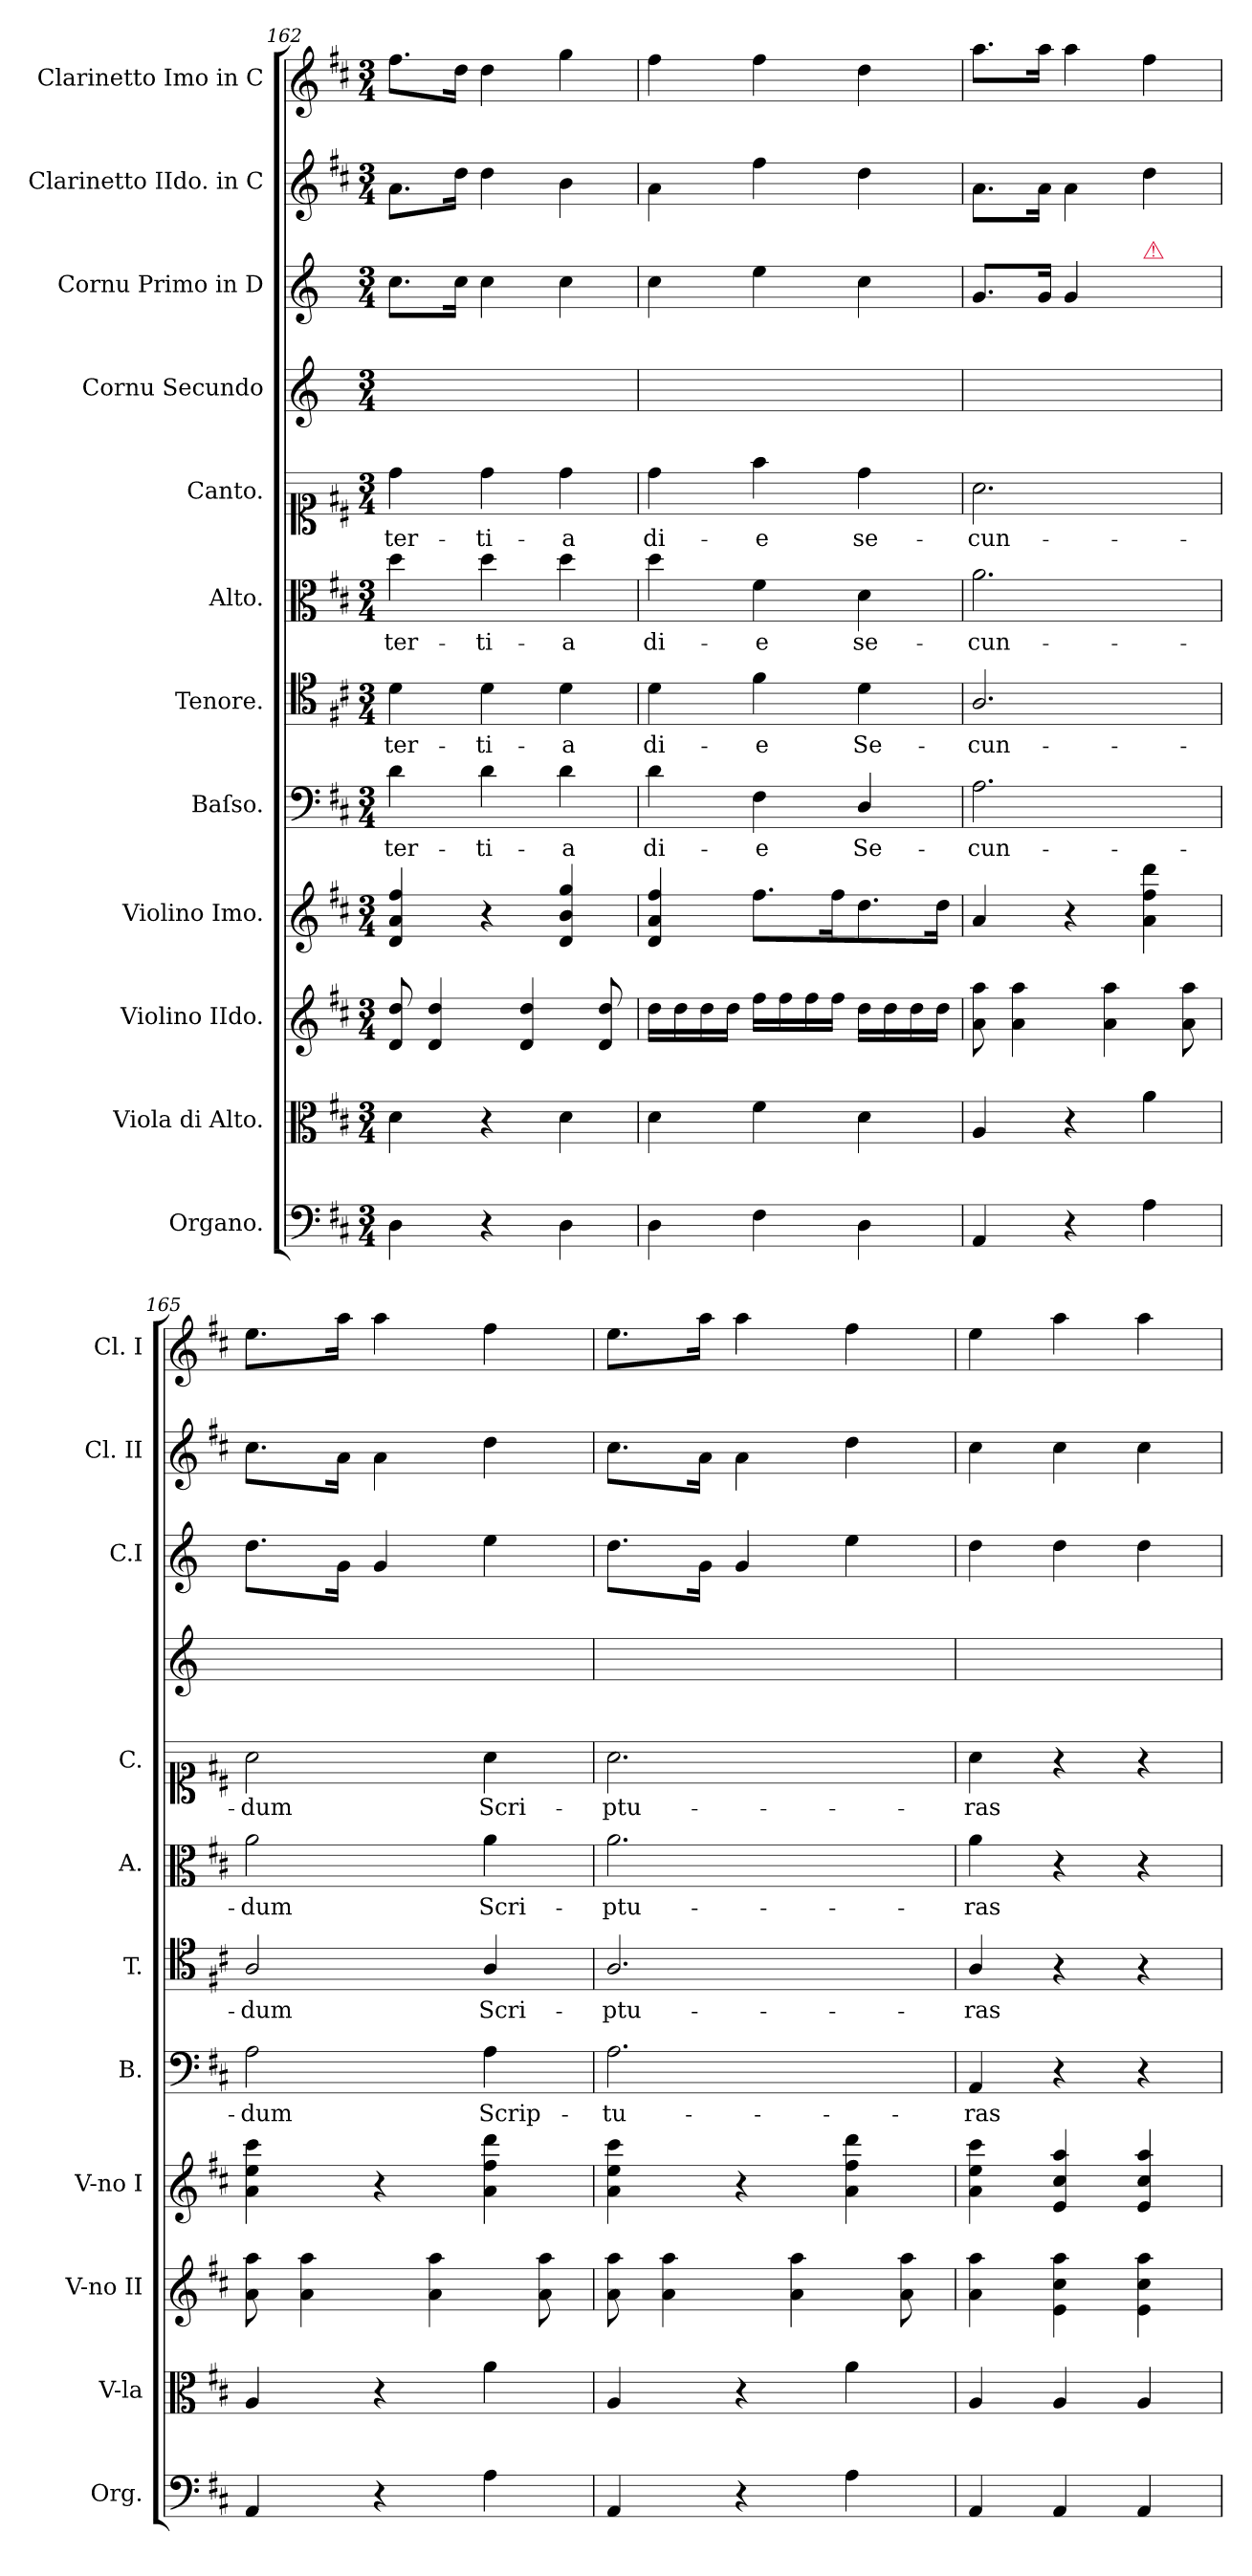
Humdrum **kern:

**kern	**kern	**kern	**kern	**kern	**text	**kern	**text	**kern	**text	**kern	**text	**kern	**kern	**kern	**kern
*part12	*part11	*part10	*part9	*part8	*part8	*part7	*part7	*part6	*part6	*part5	*part5	*part4	*part3	*part2	*part1
*staff12	*staff11	*staff10	*staff9	*staff8	*staff8	*staff7	*staff7	*staff6	*staff6	*staff5	*staff5	*staff4	*staff3	*staff2	*staff1
*I"Organo.	*I"Viola di Alto.	*I"Violino IIdo.	*I"Violino Imo.	*I"Baſso.	*	*I"Tenore.	*	*I"Alto.	*	*I"Canto.	*	*I"Cornu Secundo	*I"Cornu Primo in D	*I"Clarinetto IIdo. in C	*I"Clarinetto Imo in C
*I'Org.	*I'V-la	*I'V-no II	*I'V-no I	*I'B.	*	*I'T.	*	*I'A.	*	*I'C.	*	*	*I'C.I	*I'Cl. II	*I'Cl. I
*clefF4	*clefC3	*clefG2	*clefG2	*clefF4	*	*clefC4	*	*clefC3	*	*clefC1	*	*clefG2	*clefG2	*clefG2	*clefG2
*	*	*	*	*	*	*	*	*	*	*	*	*ITrd6c10	*ITrd6c10	*	*
*k[f#c#]	*k[f#c#]	*k[f#c#]	*k[f#c#]	*k[f#c#]	*	*k[f#c#]	*	*k[f#c#]	*	*k[f#c#]	*	*k[f#c#]	*k[f#c#]	*k[f#c#]	*k[f#c#]
*M3/4	*M3/4	*M3/4	*M3/4	*M3/4	*	*M3/4	*	*M3/4	*	*M3/4	*	*M3/4	*M3/4	*M3/4	*M3/4
=162	=162	=162	=162	=162	=162	=162	=162	=162	=162	=162	=162	=162	=162	=162	=162
4D\	4d\	8d/ 8dd/	4d/ 4a/ 4ff#/	4d\	ter-	4d\	ter-	4dd\	ter-	4dd\	ter-	2.ryy	8.d\L	8.a\L	8.ff#\L
.	.	4d/ 4dd/	.	.	.	.	.	.	.	.	.	.	.	.	.
.	.	.	.	.	.	.	.	.	.	.	.	.	16d\Jk	16dd\Jk	16dd\Jk
4r	4r	.	4r	4d\	-ti-	4d\	-ti-	4dd\	-ti-	4dd\	-ti-	.	4d\	4dd\	4dd\
.	.	4d/ 4dd/	.	.	.	.	.	.	.	.	.	.	.	.	.
4D\	4d\	.	4d/ 4b/ 4gg/	4d\	-a	4d\	-a	4dd\	-a	4dd\	-a	.	4d\	4b\	4gg\
.	.	8d/ 8dd/	.	.	.	.	.	.	.	.	.	.	.	.	.
=163	=163	=163	=163	=163	=163	=163	=163	=163	=163	=163	=163	=163	=163	=163	=163
4D\	4d\	16dd\LL	4d/ 4a/ 4ff#/	4d\	di-	4d\	di-	4dd\	di-	4dd\	di-	2.ryy	4d\	4a\	4ff#\
.	.	16dd\	.	.	.	.	.	.	.	.	.	.	.	.	.
.	.	16dd\	.	.	.	.	.	.	.	.	.	.	.	.	.
.	.	16dd\JJ	.	.	.	.	.	.	.	.	.	.	.	.	.
4F#\	4f#\	16ff#\LL	8.ff#\L	4F#\	-e	4f#\	-e	4f#\	-e	4ff#\	-e	.	4f#\	4ff#\	4ff#\
.	.	16ff#\	.	.	.	.	.	.	.	.	.	.	.	.	.
.	.	16ff#\	.	.	.	.	.	.	.	.	.	.	.	.	.
.	.	16ff#\JJ	16ff#\K	.	.	.	.	.	.	.	.	.	.	.	.
4D\	4d\	16dd\LL	8.dd\	4D/	Se-	4d\	Se-	4d\	se-	4dd\	se-	.	4d\	4dd\	4dd\
.	.	16dd\	.	.	.	.	.	.	.	.	.	.	.	.	.
.	.	16dd\	.	.	.	.	.	.	.	.	.	.	.	.	.
.	.	16dd\JJ	16dd\Jk	.	.	.	.	.	.	.	.	.	.	.	.
=164	=164	=164	=164	=164	=164	=164	=164	=164	=164	=164	=164	=164	=164	=164	=164
4AA/	4A/	8a\ 8aa\	4a/	2.A\	-cun-	2.A/	-cun-	2.a\	-cun-	2.a\	-cun-	2.ryy	8.A/L	8.a\L	8.aa\L
.	.	4a\ 4aa\	.	.	.	.	.	.	.	.	.	.	.	.	.
.	.	.	.	.	.	.	.	.	.	.	.	.	16A/Jk	16a\Jk	16aa\Jk
4r	4r	.	4r	.	.	.	.	.	.	.	.	.	4A/	4a\	4aa\
.	.	4a\ 4aa\	.	.	.	.	.	.	.	.	.	.	.	.	.
!	!	!	!	!	!	!	!	!	!	!	!	!	!LO:TX:a:color=crimson:t=⚠	!	!
4A\	4a\	.	4a\ 4ff#\ 4ddd\	.	.	.	.	.	.	.	.	.	4Ayy	4dd\	4ff#\
.	.	8a\ 8aa\	.	.	.	.	.	.	.	.	.	.	.	.	.
=165	=165	=165	=165	=165	=165	=165	=165	=165	=165	=165	=165	=165	=165	=165	=165
4AA/	4A/	8a\ 8aa\	4a\ 4ee\ 4ccc#\	2A\	-dum	2A/	-dum	2a\	-dum	2a\	-dum	2.ryy	8.e\L	8.cc#\L	8.ee\L
.	.	4a\ 4aa\	.	.	.	.	.	.	.	.	.	.	.	.	.
.	.	.	.	.	.	.	.	.	.	.	.	.	16A\Jk	16a\Jk	16aa\Jk
4r	4r	.	4r	.	.	.	.	.	.	.	.	.	4A/	4a\	4aa\
.	.	4a\ 4aa\	.	.	.	.	.	.	.	.	.	.	.	.	.
4A\	4a\	.	4a\ 4ff#\ 4ddd\	4A\	Scrip-	4A/	Scri-	4a\	Scri-	4a\	Scri-	.	4f#\	4dd\	4ff#\
.	.	8a\ 8aa\	.	.	.	.	.	.	.	.	.	.	.	.	.
=166	=166	=166	=166	=166	=166	=166	=166	=166	=166	=166	=166	=166	=166	=166	=166
4AA/	4A/	8a\ 8aa\	4a\ 4ee\ 4ccc#\	2.A\	-tu-	2.A/	-ptu-	2.a\	-ptu-	2.a\	-ptu-	2.ryy	8.e\L	8.cc#\L	8.ee\L
.	.	4a\ 4aa\	.	.	.	.	.	.	.	.	.	.	.	.	.
.	.	.	.	.	.	.	.	.	.	.	.	.	16A\Jk	16a\Jk	16aa\Jk
4r	4r	.	4r	.	.	.	.	.	.	.	.	.	4A/	4a\	4aa\
.	.	4a\ 4aa\	.	.	.	.	.	.	.	.	.	.	.	.	.
4A\	4a\	.	4a\ 4ff#\ 4ddd\	.	.	.	.	.	.	.	.	.	4f#\	4dd\	4ff#\
.	.	8a\ 8aa\	.	.	.	.	.	.	.	.	.	.	.	.	.
=167	=167	=167	=167	=167	=167	=167	=167	=167	=167	=167	=167	=167	=167	=167	=167
4AA/	4A/	4a\ 4aa\	4a\ 4ee\ 4ccc#\	4AA/	-ras	4A/	-ras	4a\	-ras	4a\	-ras	2.ryy	4e\	4cc#\	4ee\
4AA/	4A/	4e\ 4cc#\ 4aa\	4e/ 4cc#/ 4aa/	4r	.	4r	.	4r	.	4r	.	.	4e\	4cc#\	4aa\
4AA/	4A/	4e\ 4cc#\ 4aa\	4e/ 4cc#/ 4aa/	4r	.	4r	.	4r	.	4r	.	.	4e\	4cc#\	4aa\
=	=	=	=	=	=	=	=	=	=	=	=	=	=	=	=
*-	*-	*-	*-	*-	*-	*-	*-	*-	*-	*-	*-	*-	*-	*-	*-
